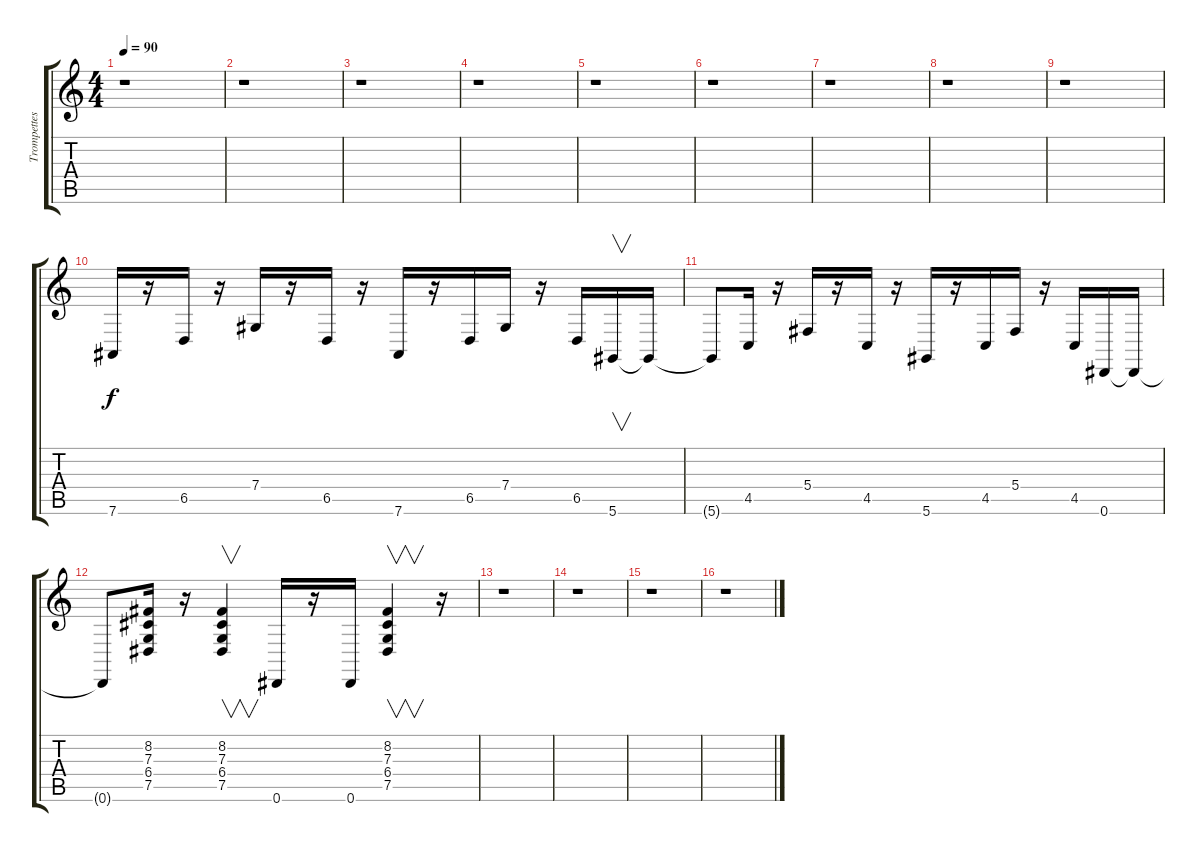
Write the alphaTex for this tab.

\track ("Trompettes/Effets/Guitares" "Trompettes") {instrument trumpet}
\staff {score tabs}
\tuning (Eb4 Bb3 Gb3 Db3 Ab2 Eb2) {hide}
\ts (4 4)
\tempo 90
\clef g2
\ks c
r.1{dy f} |
r.1 |
r.1 |
r.1 |
r.1 |
r.1 |
r.1 |
r.1 |
r.1 |
7.6.16{volume 14 instrument overdrivenguitar} r.16 6.5.16 r.16 7.4.16 r.16 6.5.16 r.16 7.6.16 r.16 6.5.16 7.4.16 r.16 6.5.16 5.6.16{v} 5.6{t}.16 |
5.6{t}.8 4.5.16 r.16 5.4.16 r.16 4.5.16 r.16 5.6.16 r.16 4.5.16 5.4.16 r.16 4.5.16 0.6.16 0.6{t}.16 |
0.6{t}.8 (8.2 7.3 6.4 7.5).16 r.16 (8.2 7.3 6.4 7.5).4{v} 0.6.16 r.16 0.6.16 (8.2 7.3 6.4 7.5).4{v} r.16 |
r.1 |
r.1 |
r.1 |
r.1
